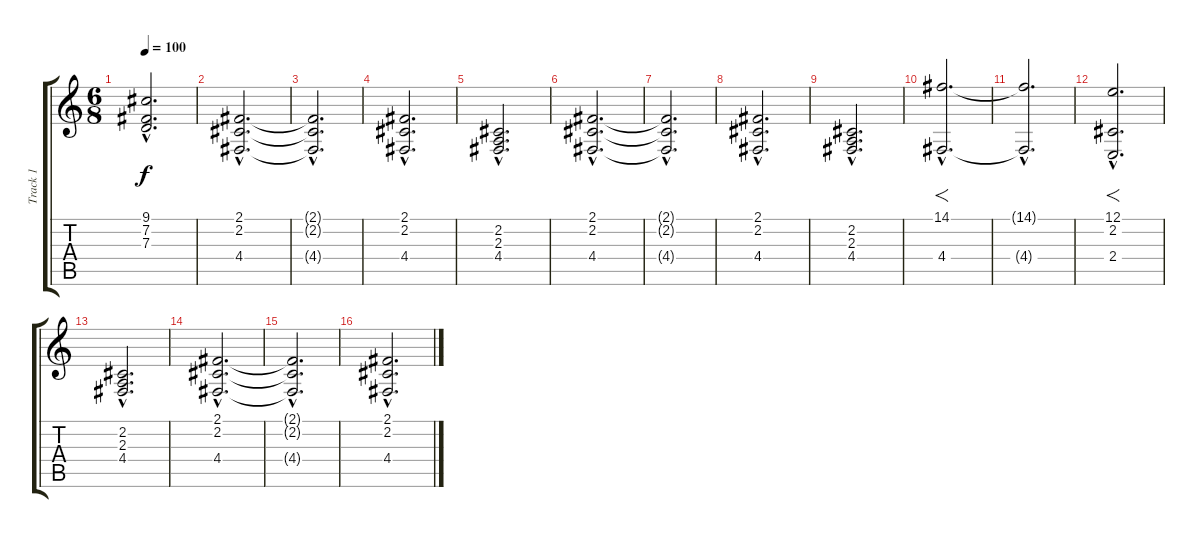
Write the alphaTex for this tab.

\track ("Track 1" "Track 1") {instrument stringensemble1}
\staff {score tabs}
\tuning (E4 B3 G3 D3 A2 E2) {hide}
\ts (6 8)
\tempo 100
\clef g2
\ks c
(9.1{hac} 7.2{hac} 7.3{hac}).2{d dy f} |
(2.1{hac} 2.2{hac} 4.4{hac}).2{d instrument stringensemble1} |
(2.1{hac t} 2.2{hac t} 4.4{hac t}).2{d} |
(2.1{hac} 2.2{hac} 4.4{hac}).2{d instrument stringensemble1} |
(2.2{hac} 2.3{hac} 4.4{hac}).2{d} |
(2.1{hac} 2.2{hac} 4.4{hac}).2{d instrument stringensemble1} |
(2.1{hac t} 2.2{hac t} 4.4{hac t}).2{d} |
(2.1{hac} 2.2{hac} 4.4{hac}).2{d instrument stringensemble1} |
(2.2{hac} 2.3{hac} 4.4{hac}).2{d} |
(14.1{hac} 4.4{hac}).2{f d instrument stringensemble1} |
(14.1{hac t} 4.4{hac t}).2{d} |
(12.1{hac} 2.2{hac} 2.4{hac}).2{f d instrument stringensemble1} |
(2.2{hac} 2.3{hac} 4.4{hac}).2{d} |
(2.1{hac} 2.2{hac} 4.4{hac}).2{d instrument stringensemble1} |
(2.1{hac t} 2.2{hac t} 4.4{hac t}).2{d} |
(2.1{hac} 2.2{hac} 4.4{hac}).2{d instrument stringensemble1}
